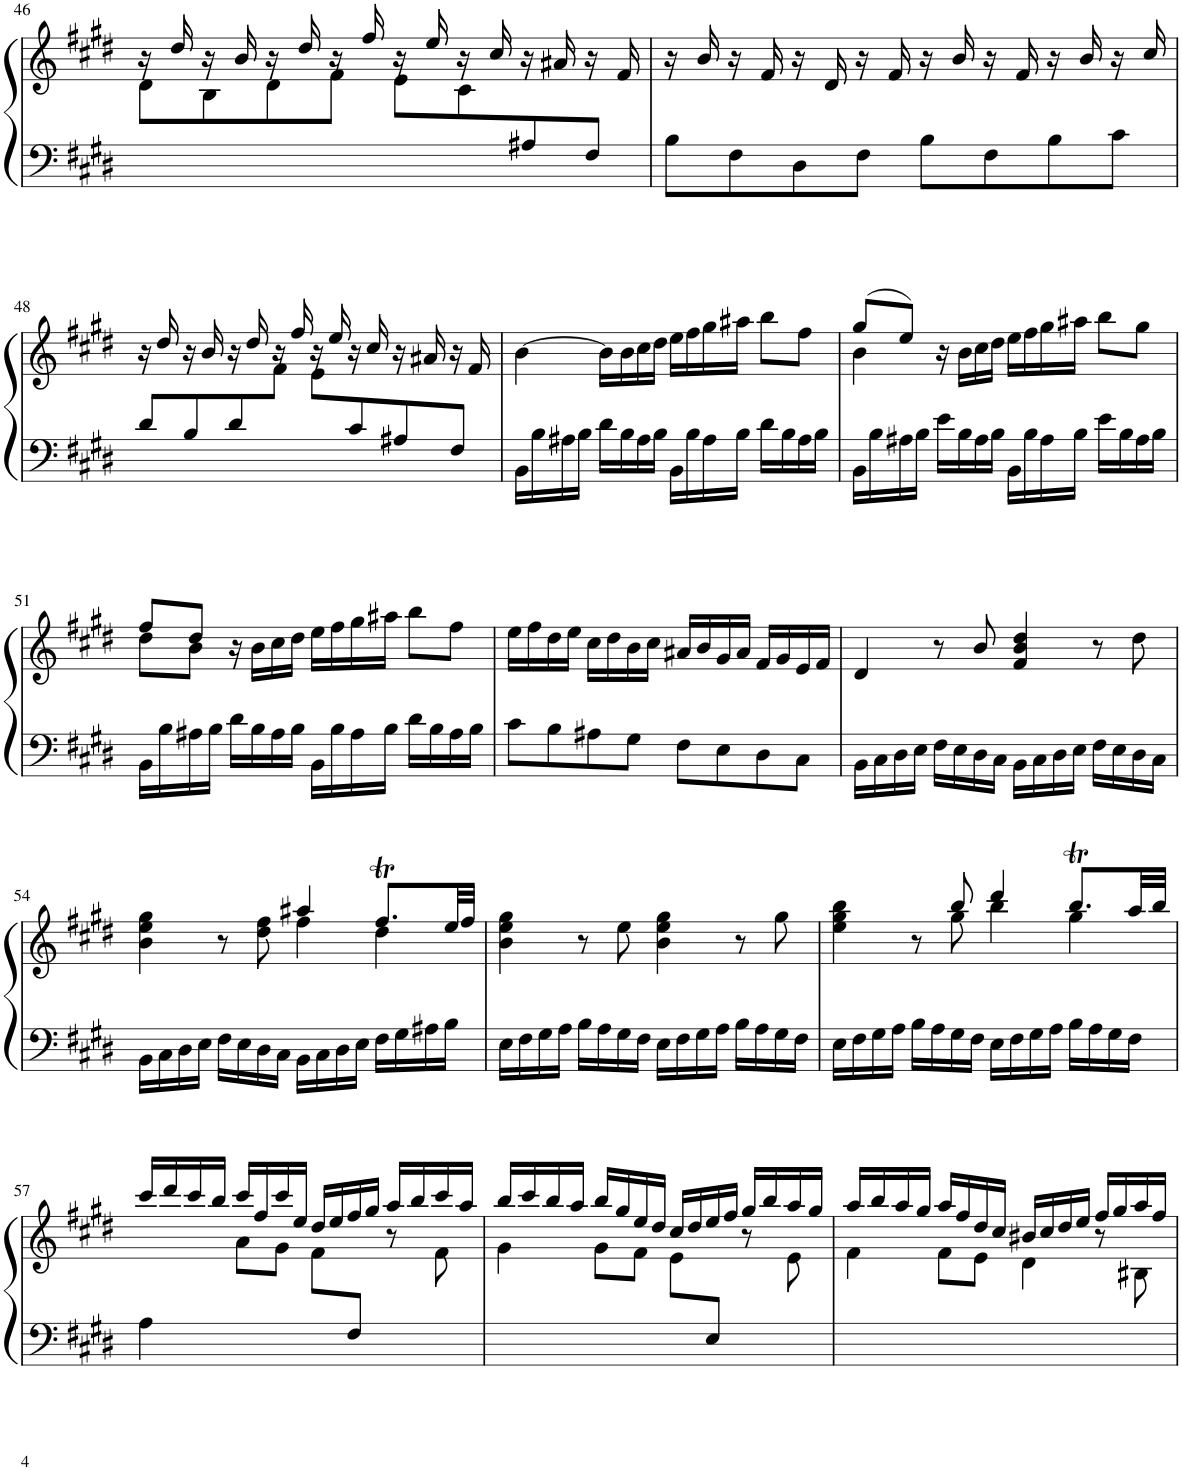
**kern	**kern
*part1	*part1
*staff2	*staff1
*I"Piano	*
*I'Pno.	*
!!LO:PB:g=z
*clefF4	*clefG2
*k[f#c#g#d#]	*k[f#c#g#d#]
*M4/4	*M4/4
*met(c)	*met(c)
=46	=46
*	*^
2.ryy	16r	8d#\L
.	16dd#/	.
.	16r	8B\
.	16b/	.
.	16r	8d#\
.	16dd#/	.
.	16r	8f#\J
.	16ff#/	.
.	16r	8e\L
.	16ee/	.
.	16r	8c#\
.	16cc#/	.
8A#X/	16r	4ryy
.	16a#X/	.
8F#/J	16r	.
.	16f#/	.
*	*v	*v
=47	=47
8B\L	16r
.	16b/
8F#\	16r
.	16f#/
8D#\	16r
.	16d#/
8F#\J	16r
.	16f#/
8B\L	16r
.	16b/
8F#\	16r
.	16f#/
8B\	16r
.	16b/
8c#\J	16r
.	16cc#/
!!LO:LB:g=z
=48	=48
*	*^
8d#/L	16r	4.ryy
.	16dd#/	.
8B/	16r	.
.	16b/	.
8d#/	16r	.
.	16dd#/	.
4ryy	16r	8f#\J
.	16ff#/	.
.	16r	8e\L
.	16ee/	.
8c#/	16r	4.ryy
.	16cc#/	.
8A#X/	16r	.
.	16a#X/	.
8F#/J	16r	.
.	16f#/	.
*	*v	*v
=49	=49
16BB\LL	[4b\
16B\	.
16A#X\	.
16B\JJ	.
16d#\LL	16b\LL]
16B\	16b\
16A#\	16cc#\
16B\JJ	16dd#\JJ
16BB\LL	16ee\LL
16B\	16ff#\
16A#\	16gg#\
16B\JJ	16aa#X\JJ
16d#\LL	8bb\L
16B\	.
16A#\	8ff#\J
16B\JJ	.
=50	=50
*	*^
16BB\LL	(8gg#/L	4b\
16B\	.	.
16A#X\	8ee/J)	.
16B\JJ	.	.
16e\LL	16r	2.ryy
16B\	16b\LL	.
16A#\	16cc#\	.
16B\JJ	16dd#\JJ	.
16BB\LL	16ee\LL	.
16B\	16ff#\	.
16A#\	16gg#\	.
16B\JJ	16aa#X\JJ	.
16e\LL	8bb\L	.
16B\	.	.
16A#\	8gg#\J	.
16B\JJ	.	.
!!LO:LB:g=z	!!
=51	=51	=51
16BB\LL	8ff#/L	8dd#\L
16B\	.	.
16A#X\	8dd#/J	8b\J
16B\JJ	.	.
16d#\LL	16r	2.ryy
16B\	16b\LL	.
16A#\	16cc#\	.
16B\JJ	16dd#\JJ	.
16BB\LL	16ee\LL	.
16B\	16ff#\	.
16A#\	16gg#\	.
16B\JJ	16aa#X\JJ	.
16d#\LL	8bb\L	.
16B\	.	.
16A#\	8ff#\J	.
16B\JJ	.	.
*	*v	*v
=52	=52
8c#\L	16ee\LL
.	16ff#\
8B\	16dd#\
.	16ee\JJ
8A#X\	16cc#\LL
.	16dd#\
8G#\J	16b\
.	16cc#\JJ
8F#\L	16a#X/LL
.	16b/
8E\	16g#/
.	16a#/JJ
8D#\	16f#/LL
.	16g#/
8C#\J	16e/
.	16f#/JJ
=53	=53
16BB\LL	4d#/
16C#\	.
16D#\	.
16E\JJ	.
16F#\LL	8r
16E\	.
16D#\	8b/
16C#\JJ	.
16BB\LL	4f#/ 4b/ 4dd#/
16C#\	.
16D#\	.
16E\JJ	.
16F#\LL	8r
16E\	.
16D#\	8dd#\
16C#\JJ	.
!!LO:LB:g=z
=54	=54
*	*^
16BB\LL	4b\ 4ee\ 4gg#\	2ryy
16C#\	.	.
16D#\	.	.
16E\JJ	.	.
16F#\LL	8r	.
16E\	.	.
16D#\	8dd#\ 8ff#\	.
16C#\JJ	.	.
16BB\LL	4aa#X/	4ff#\
16C#\	.	.
16D#\	.	.
16E\JJ	.	.
16F#\LL	8.ff#T/L	4dd#\
16G#\	.	.
16A#X\	.	.
16B\JJ	32ee/LL	.
.	32ff#/JJJ	.
*	*v	*v
=55	=55
16E\LL	4b\ 4ee\ 4gg#\
16F#\	.
16G#\	.
16A\JJ	.
16B\LL	8r
16A\	.
16G#\	8ee\
16F#\JJ	.
16E\LL	4b\ 4ee\ 4gg#\
16F#\	.
16G#\	.
16A\JJ	.
16B\LL	8r
16A\	.
16G#\	8gg#\
16F#\JJ	.
=56	=56
*	*^
16E\LL	4ee\ 4gg#\ 4bb\	4.ryy
16F#\	.	.
16G#\	.	.
16A\JJ	.	.
16B\LL	8r	.
16A\	.	.
16G#\	8bb/	8gg#\
16F#\JJ	.	.
16E\LL	4ddd#/	4bb\
16F#\	.	.
16G#\	.	.
16A\JJ	.	.
16B\LL	8.bbT/L	4gg#\
16A\	.	.
16G#\	.	.
16F#\JJ	32aa/LL	.
.	32bb/JJJ	.
!!LO:LB:g=z	!!
=57	=57	=57
4A\	16ccc#/LL	4ryy
.	16ddd#/	.
.	16ccc#/	.
.	16bb/JJ	.
4.ryy	16ccc#/LL	8a\L
.	16ff#/	.
.	16ccc#/	8g#\J
.	16ee/JJ	.
.	16dd#/LL	8f#\L
.	16ee/	.
8F#/J	16ff#/	4ryy
.	16gg#/JJ	.
8r	16aa/LL	.
.	16bb/	.
8ryy	16ccc#/	8f#\
.	16aa/JJ	.
=58	=58	=58
8ryy	16bb/LL	4g#\
.	16ccc#/	.
.	16bb/	.
.	16aa/JJ	.
.	16bb/LL	8g#\L
.	16gg#/	.
.	16ee/	8f#\J
.	16dd#/JJ	.
.	16cc#/LL	8e\L
.	16dd#/	.
8E/J	16ee/	4ryy
.	16ff#/JJ	.
8r	16gg#/LL	.
.	16bb/	.
8ryy	16aa/	8e\
.	16gg#/JJ	.
=59	=59	=59
2.ryy	16aa/LL	4f#\
.	16bb/	.
.	16aa/	.
.	16gg#/JJ	.
.	16aa/LL	8f#\L
.	16ff#/	.
.	16dd#/	8e\J
.	16cc#/JJ	.
.	16b#X/LL	4d#\
.	16cc#/	.
.	16dd#/	.
.	16ee/JJ	.
8r	16ff#/LL	8ryy
.	16gg#/	.
8ryy	16aa/	8B#X\
.	16ff#/JJ	.
*	*v	*v
=	=
*-	*-
